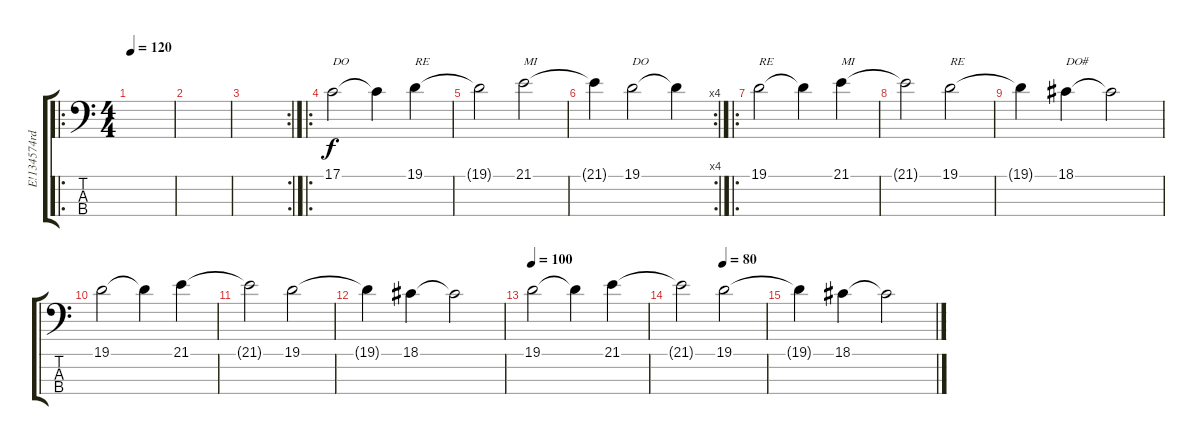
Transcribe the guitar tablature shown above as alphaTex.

\track ("E!134574rdo sOn (PAPA) Violin" "E!134574rd") {instrument violin}
\staff {score tabs}
\tuning (G2 D2 A1 E1) {hide}
\ro
\ts (4 4)
\tempo 120
\clef f4
\ks c
|
|
\rc 2
|
\ro
17.1.2{txt "DO"} 17.1{t}.4 19.1.4{txt "RE"} |
19.1{t}.2 21.1.2{txt "MI"} |
\rc 4
21.1{t}.4 19.1.2{txt "DO"} 19.1{t}.4 |
\ro
19.1.2{txt "RE"} 19.1{t}.4 21.1.4{txt "MI"} |
21.1{t}.2 19.1.2{txt "RE"} |
19.1{t}.4 18.1.4{txt "DO#"} 18.1{t}.2 |
19.1.2 19.1{t}.4 21.1.4 |
21.1{t}.2 19.1.2 |
19.1{t}.4 18.1.4 18.1{t}.2 |
\tempo 100
19.1.2 19.1{t}.4 21.1.4 |
\tempo (80 0.5)
21.1{t}.2 19.1.2 |
19.1{t}.4 18.1.4 18.1{t}.2
